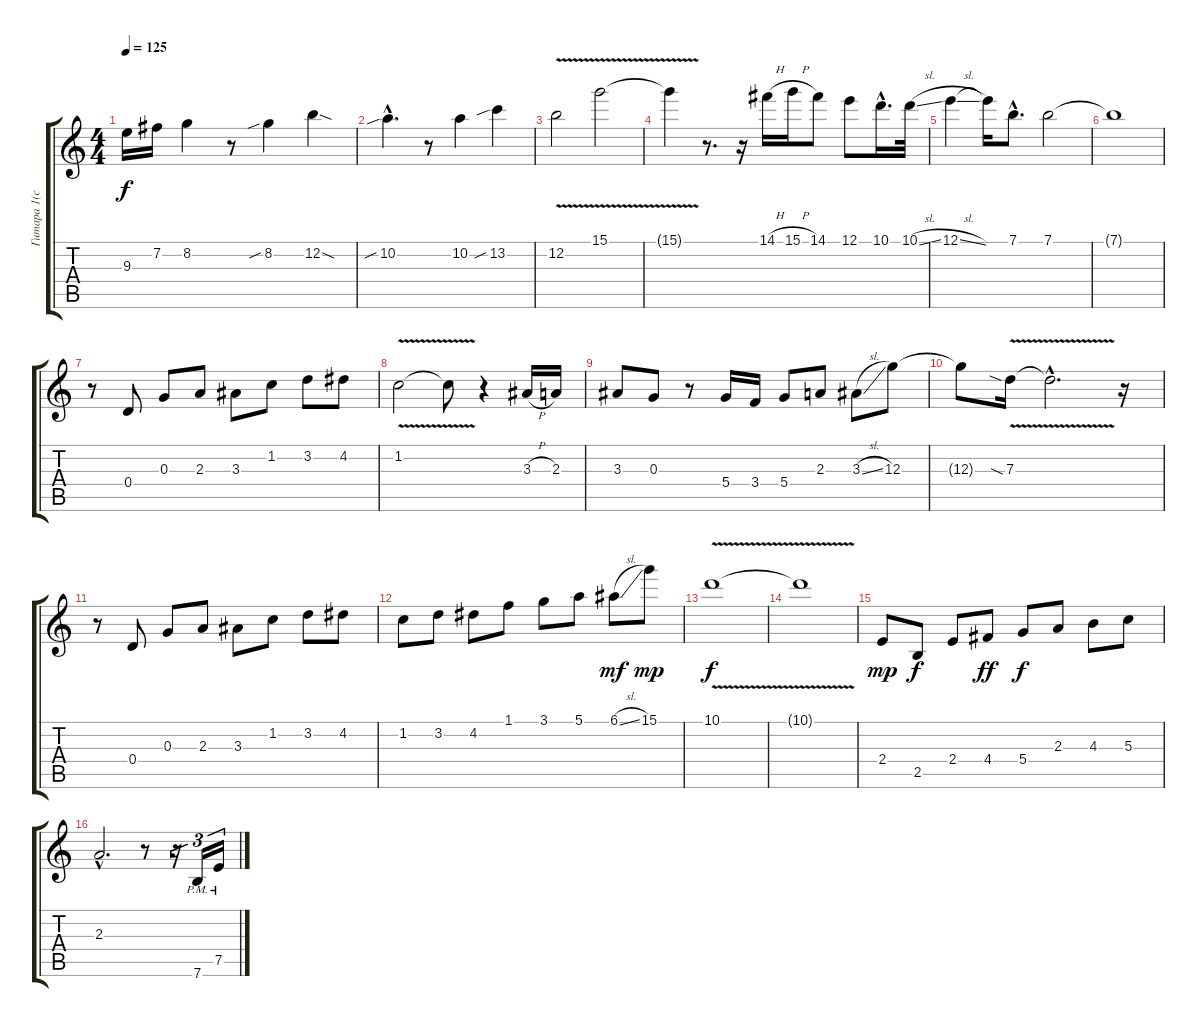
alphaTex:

\track ("Гитара 1(соло)" "Гитара 1(с") {instrument overdrivenguitar}
\staff {score tabs}
\tuning (E4 B3 G3 D3 A2 E2) {hide}
\ts (4 4)
\tempo 125
\clef g2
\ks c
9.3.16{dy f} 7.2.16 8.2.4 r.8 8.2{sib}.4 12.2{sod}.4 |
10.2{sib hac}.4{d} r.8 10.2.4 13.2{sib}.4 |
12.2{v}.2 15.1{v}.2 |
15.1{t}.4 r.8{d} r.16 14.1{h}.16 15.1{h}.16 14.1.8 12.1.8 10.1{hac}.16{d} 10.1{sl}.32 |
12.1{sl}.4 12.1{t}.16 7.1{hac}.8{d} 7.1.2 |
7.1{t}.1{volume 0} |
r.8{volume 14} 0.4.8 0.3.8 2.3.8 3.3.8 1.2.8 3.2.8 4.2.8 |
1.2{v}.2 1.2{t}.8 r.4 3.3{h}.16 2.3.16 |
3.3.8 0.3.8 r.8 5.4.16 3.4.16 5.4.8 2.3.8 3.3{sl}.8 12.3.8 |
12.3{t}.8 7.3{v sia}.16 7.3{hac t}.2{d} r.16 |
r.8 0.4.8 0.3.8 2.3.8 3.3.8 1.2.8 3.2.8 4.2.8 |
1.2.8 3.2.8 4.2.8 1.1.8 3.1.8 5.1.8 6.1{sl}.8{dy mf} 15.1.8{dy mp} |
10.1{v}.1{dy f volume 3} |
10.1{t}.1 |
2.4.8{dy mp volume 16} 2.5.8{dy f} 2.4.8 4.4.8{dy ff} 5.4.8{dy f} 2.3.8 4.3.8 5.3.8 |
2.3{hac}.2{d} r.8 r.16{tu (3 2)} 7.6{pm}.16{tu (3 2)} 7.5{pm}.16{tu (3 2)}
